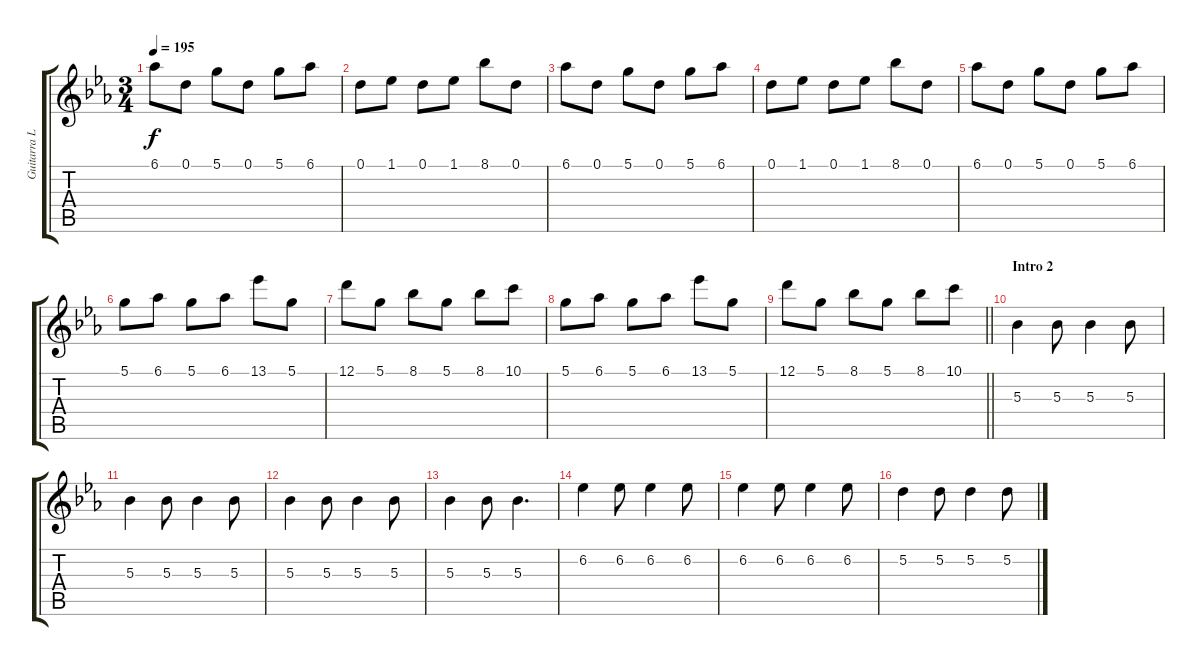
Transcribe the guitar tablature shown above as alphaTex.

\track ("Guitarra Lider" "Guitarra L") {instrument distortionguitar}
\staff {score tabs}
\tuning (D4 A3 F3 C3 G2 C2) {hide}
\ts (3 4)
\tempo 195
\clef g2
\ks eb
6.1.8{dy f} 0.1.8 5.1.8 0.1.8 5.1.8 6.1.8 |
0.1.8 1.1.8 0.1.8 1.1.8 8.1.8 0.1.8 |
6.1.8 0.1.8 5.1.8 0.1.8 5.1.8 6.1.8 |
0.1.8 1.1.8 0.1.8 1.1.8 8.1.8 0.1.8 |
6.1.8 0.1.8 5.1.8 0.1.8 5.1.8 6.1.8 |
5.1.8 6.1.8 5.1.8 6.1.8 13.1.8 5.1.8 |
12.1.8 5.1.8 8.1.8 5.1.8 8.1.8 10.1.8 |
5.1.8 6.1.8 5.1.8 6.1.8 13.1.8 5.1.8 |
\barLineRight lightlight
12.1.8 5.1.8 8.1.8 5.1.8 8.1.8 10.1.8 |
\section ("" "Intro 2")
5.3.4 5.3.8 5.3.4 5.3.8 |
5.3.4 5.3.8 5.3.4 5.3.8 |
5.3.4 5.3.8 5.3.4 5.3.8 |
5.3.4 5.3.8 5.3.4{d} |
6.2.4 6.2.8 6.2.4 6.2.8 |
6.2.4 6.2.8 6.2.4 6.2.8 |
5.2.4 5.2.8 5.2.4 5.2.8
